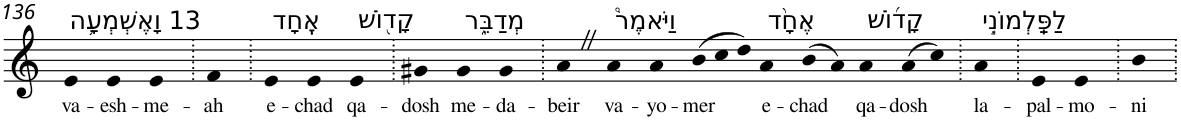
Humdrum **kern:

**kern	**text
*part1	*part1
*staff1	*staff1
*I"Piano	*
*I'Pno	*
!!LO:PB:g=z
*clefG2	*
*k[]	*
=136	=136
!LO:TX:a:t=13 וָאֶשְׁמְעָ֥ה	!
!	!LO:LY:b
4e	va-
!	!LO:LY:b
4e	-esh-
!	!LO:LY:b
4e	-me-
=137.	=137.
!	!LO:LY:b
4f	-ah
=138.	=138.
!LO:TX:a:t=אֶֽחָד	!
!	!LO:LY:b
4e	e-
!	!LO:LY:b
4e	-chad
!LO:TX:a:t=קָד֖וֹשׁ	!
!	!LO:LY:b
4e	qa-
=139.	=139.
!	!LO:LY:b
4g#X	-dosh
!LO:TX:a:t=מְדַבֵּ֑ר	!
!	!LO:LY:b
4g#	me-
!	!LO:LY:b
4g#	-da-
=140.	=140.
!	!LO:LY:b
4aZ	-beir
!LO:TX:a:t=וַיֹּאמֶר֩	!
!	!LO:LY:b
4a	va-
!	!LO:LY:b
4a	-yo-
*Xtuplet	*
!	!LO:LY:b
(>12b	-mer
12cc	.
12dd)	.
!LO:TX:a:t=אֶחָ֨ד	!
!	!LO:LY:b
4a	e-
!	!LO:LY:b
(>8b	-chad
8a)	.
!LO:TX:a:t=קָד֜וֹשׁ	!
!	!LO:LY:b
4a	qa-
!	!LO:LY:b
(>8a	-dosh
8cc)	.
=141.	=141.
!LO:TX:a:t=לַפַּֽלְמוֹנִ֣י	!
!	!LO:LY:b
4a	la-
=142.	=142.
!	!LO:LY:b
4e	-pal-
!	!LO:LY:b
4e	-mo-
=143.	=143.
!	!LO:LY:b
4b	-ni
=.	=.
*-	*-
